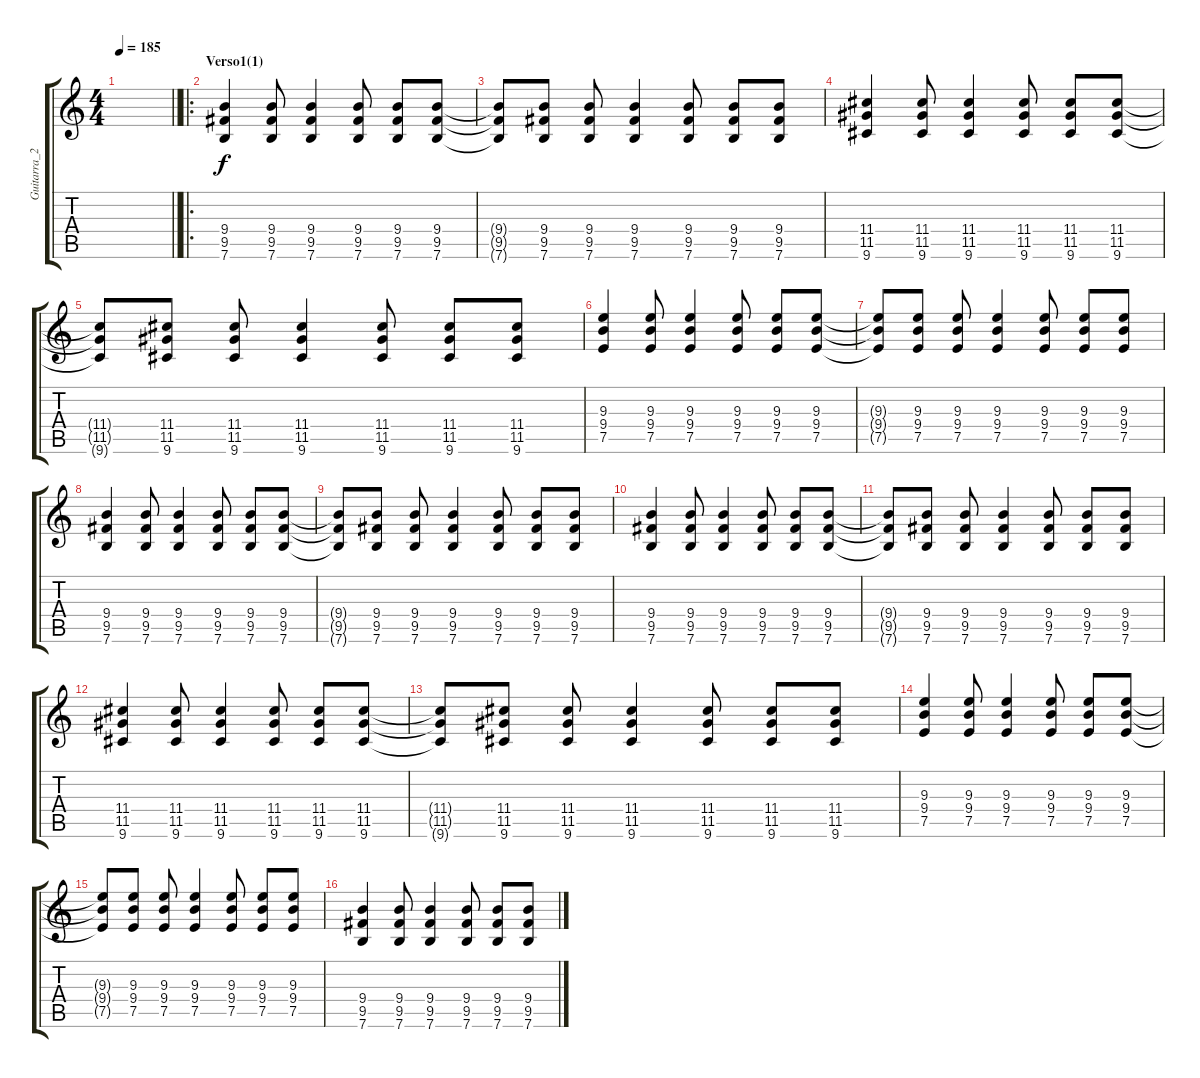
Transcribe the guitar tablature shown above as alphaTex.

\track ("Guitarra_2" "Guitarra_2") {instrument overdrivenguitar}
\staff {score tabs}
\tuning (E4 B3 G3 D3 A2 E2) {hide}
\ts (4 4)
\tempo 185
\clef g2
\barLineRight lightlight
\ks c
|
\ro
\section ("" "Verso1(1)")
(9.4 9.5 7.6).4 (9.4 9.5 7.6).8 (9.4 9.5 7.6).4 (9.4 9.5 7.6).8 (9.4 9.5 7.6).8 (9.4 9.5 7.6).8 |
(9.4{t} 9.5{t} 7.6{t}).8 (9.4 9.5 7.6).8 (9.4 9.5 7.6).8 (9.4 9.5 7.6).4 (9.4 9.5 7.6).8 (9.4 9.5 7.6).8 (9.4 9.5 7.6).8 |
(11.4 11.5 9.6).4 (11.4 11.5 9.6).8 (11.4 11.5 9.6).4 (11.4 11.5 9.6).8 (11.4 11.5 9.6).8 (11.4 11.5 9.6).8 |
(11.4{t} 11.5{t} 9.6{t}).8 (11.4 11.5 9.6).8 (11.4 11.5 9.6).8 (11.4 11.5 9.6).4 (11.4 11.5 9.6).8 (11.4 11.5 9.6).8 (11.4 11.5 9.6).8 |
(9.3 9.4 7.5).4 (9.3 9.4 7.5).8 (9.3 9.4 7.5).4 (9.3 9.4 7.5).8 (9.3 9.4 7.5).8 (9.3 9.4 7.5).8 |
(9.3{t} 9.4{t} 7.5{t}).8 (9.3 9.4 7.5).8 (9.3 9.4 7.5).8 (9.3 9.4 7.5).4 (9.3 9.4 7.5).8 (9.3 9.4 7.5).8 (9.3 9.4 7.5).8 |
(9.4 9.5 7.6).4 (9.4 9.5 7.6).8 (9.4 9.5 7.6).4 (9.4 9.5 7.6).8 (9.4 9.5 7.6).8 (9.4 9.5 7.6).8 |
(9.4{t} 9.5{t} 7.6{t}).8 (9.4 9.5 7.6).8 (9.4 9.5 7.6).8 (9.4 9.5 7.6).4 (9.4 9.5 7.6).8 (9.4 9.5 7.6).8 (9.4 9.5 7.6).8 |
(9.4 9.5 7.6).4 (9.4 9.5 7.6).8 (9.4 9.5 7.6).4 (9.4 9.5 7.6).8 (9.4 9.5 7.6).8 (9.4 9.5 7.6).8 |
(9.4{t} 9.5{t} 7.6{t}).8 (9.4 9.5 7.6).8 (9.4 9.5 7.6).8 (9.4 9.5 7.6).4 (9.4 9.5 7.6).8 (9.4 9.5 7.6).8 (9.4 9.5 7.6).8 |
(11.4 11.5 9.6).4 (11.4 11.5 9.6).8 (11.4 11.5 9.6).4 (11.4 11.5 9.6).8 (11.4 11.5 9.6).8 (11.4 11.5 9.6).8 |
(11.4{t} 11.5{t} 9.6{t}).8 (11.4 11.5 9.6).8 (11.4 11.5 9.6).8 (11.4 11.5 9.6).4 (11.4 11.5 9.6).8 (11.4 11.5 9.6).8 (11.4 11.5 9.6).8 |
(9.3 9.4 7.5).4 (9.3 9.4 7.5).8 (9.3 9.4 7.5).4 (9.3 9.4 7.5).8 (9.3 9.4 7.5).8 (9.3 9.4 7.5).8 |
(9.3{t} 9.4{t} 7.5{t}).8 (9.3 9.4 7.5).8 (9.3 9.4 7.5).8 (9.3 9.4 7.5).4 (9.3 9.4 7.5).8 (9.3 9.4 7.5).8 (9.3 9.4 7.5).8 |
(9.4 9.5 7.6).4 (9.4 9.5 7.6).8 (9.4 9.5 7.6).4 (9.4 9.5 7.6).8 (9.4 9.5 7.6).8 (9.4 9.5 7.6).8
